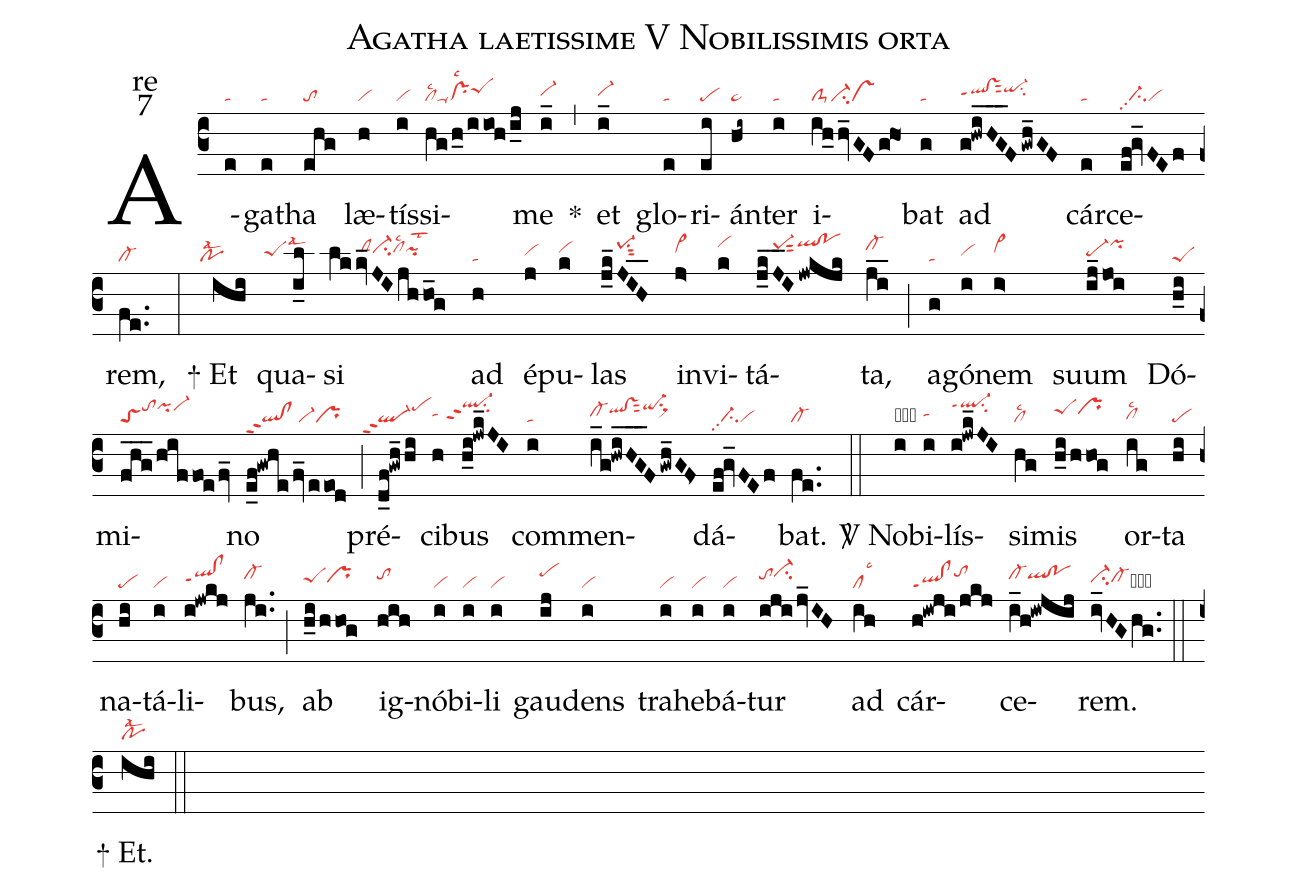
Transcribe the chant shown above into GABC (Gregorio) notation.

name:Agatha laetissime V Nobilissimis orta;
office-part:re;
mode:7;
nabc-lines:1;
%%
(c3) A(e|ta)ga(e|ta)tha(ehg|to) læ(h|vi)tís(i|vi)si(hg/h_0/iioh/i_j|cllsc2prppu1lsc2peShi)me(i_|vi-hh) <sp>*</sp>(,) et(i_|vi-hh) glo(e|ta)ri(ei|pe)án(hi~|pe~)ter(i|ta) i(ih_hv_GF/ghO1|clS-ci-vs)bat(g|ta) ad(g!hwiHG___F/gwh_GF|qlhh!vshhppt1sut2qi-hisu2) cár(e|ta)ce(ef!gv_FEf|//ci-pp2vi)rem,(fe..|cl-) (:)

<sp>+</sp> Et(ihi|```polsal2) qua(i_l|```````peShhlsal3)si(lkkv_JIjhho_g|////////clShici-hiclhilsc2pihilst2) ad(h|ta) é(j|vihh)pu(k|vihi)las(j_k_JIH__|////pe-1hjsu1sut2) in(j>|vi>hi)vi(k|vihk)tá(j_kJ__I/jwkjk|////pe-1hjsut2qlhk!pohk)ta,(ji__|cl-hj) (;) a(g|ta)gó(i|vihh)nem(i>|vi>hi) suum(ij_joi|pe-hhpihk) Dó(h_i|peS)mi(fhg___/hiffoe/fv_|toStohjpihjvi-hj)no(e_f!gwhe/fv_/eeod|ql!clppt2/vi-pr) (;) pré(d_f!gwh_hi|````ql-ppt2pehj)ci(h|tahh)bus(h_i!jwk_JI|````ql-hkppt2su2) com(i|ta)men(i_g!hwiHG___F/gwh_GF>|cl-hhqlhi!vshisut2qi-hjsu1sux1)dá(ef!gv_FEf|//ci-pp2vi)bat.(fe..|cl-) (::)

<sp>V/</sp> No(i|obtahh)bi(i|tahh)lís(i!jwk_JI|ql-hkppt1su2)si(hg|cllsc2)mis(h_i/hhog|peShiprhi) or(ig|clhglsc2)ta(hi|pe) na(hi|pe)tá(i|vi)li(i!jwkj|qlhh!clhhppt1)bus,(ji..|cl-hi) (;) ab(h_i/hhog|peShhprhh) ig(hih|tohi)nó(i|vi)bi(i|vi)li(i|vi) gau(ij|pehj)dens(i|vi) tra(i|vi)he(i|vi)bá(i|vi)tur(iji/jv_IH|tohici-hj) ad(ih|cllsc3) cár(h!iwji/jkj|ql!clppt1tohj)ce(i_h!iwjij|cl-hiqlhi!pohi)rem.(iv_HGhg..|ci-hhcl-hhcb) (::)

<sp>+</sp> Et.(ihi|polsal2) (::)
